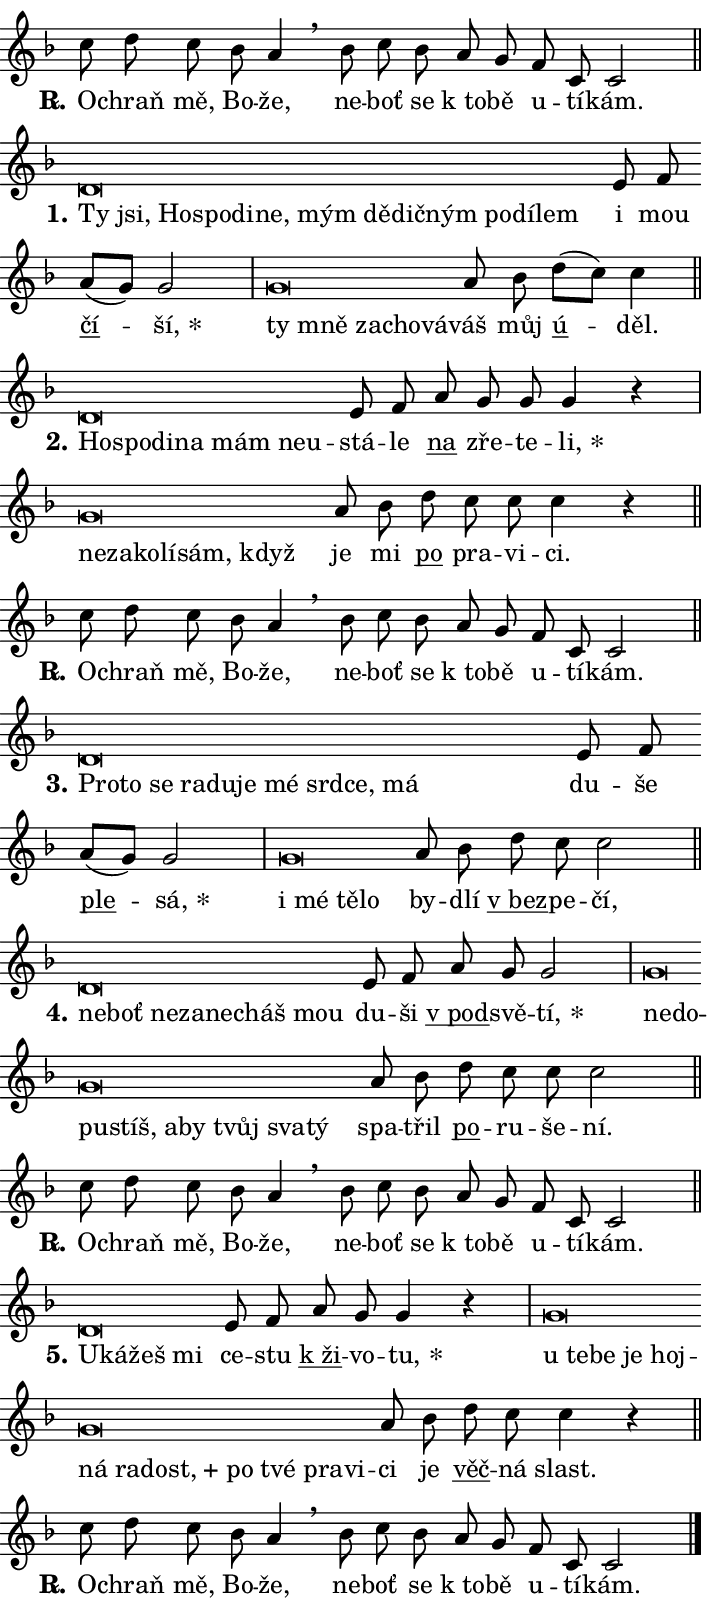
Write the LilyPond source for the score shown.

\version "2.24.0"
\header { tagline = "" }
\paper {
  indent = 0\cm
  top-margin = 0\cm
  right-margin = 0.13\cm % to fit lyric hyphens
  bottom-margin = 0\cm
  left-margin = 0\cm
  paper-width = 12\cm
  page-breaking = #ly:one-page-breaking
  system-system-spacing.basic-distance = #11
  score-system-spacing.basic-distance = #11
  ragged-last = ##f
}


%% Author: Thomas Morley
%% https://lists.gnu.org/archive/html/lilypond-user/2020-05/msg00002.html
#(define (line-position grob)
"Returns position of @var[grob} in current system:
   @code{'start}, if at first time-step
   @code{'end}, if at last time-step
   @code{'middle} otherwise
"
  (let* ((col (ly:item-get-column grob))
         (ln (ly:grob-object col 'left-neighbor))
         (rn (ly:grob-object col 'right-neighbor))
         (col-to-check-left (if (ly:grob? ln) ln col))
         (col-to-check-right (if (ly:grob? rn) rn col))
         (break-dir-left
           (and
             (ly:grob-property col-to-check-left 'non-musical #f)
             (ly:item-break-dir col-to-check-left)))
         (break-dir-right
           (and
             (ly:grob-property col-to-check-right 'non-musical #f)
             (ly:item-break-dir col-to-check-right))))
        (cond ((eqv? 1 break-dir-left) 'start)
              ((eqv? -1 break-dir-right) 'end)
              (else 'middle))))

#(define (tranparent-at-line-position vctor)
  (lambda (grob)
  "Relying on @code{line-position} select the relevant enry from @var{vctor}.
Used to determine transparency,"
    (case (line-position grob)
      ((end) (not (vector-ref vctor 0)))
      ((middle) (not (vector-ref vctor 1)))
      ((start) (not (vector-ref vctor 2))))))

noteHeadBreakVisibility =
#(define-music-function (break-visibility)(vector?)
"Makes @code{NoteHead}s transparent relying on @var{break-visibility}"
#{
  \override NoteHead.transparent =
    #(tranparent-at-line-position break-visibility)
#})

#(define delete-ledgers-for-transparent-note-heads
  (lambda (grob)
    "Reads whether a @code{NoteHead} is transparent.
If so this @code{NoteHead} is removed from @code{'note-heads} from
@var{grob}, which is supposed to be @code{LedgerLineSpanner}.
As a result ledgers are not printed for this @code{NoteHead}"
    (let* ((nhds-array (ly:grob-object grob 'note-heads))
           (nhds-list
             (if (ly:grob-array? nhds-array)
                 (ly:grob-array->list nhds-array)
                 '()))
           ;; Relies on the transparent-property being done before
           ;; Staff.LedgerLineSpanner.after-line-breaking is executed.
           ;; This is fragile ...
           (to-keep
             (remove
               (lambda (nhd)
                 (ly:grob-property nhd 'transparent #f))
               nhds-list)))
      ;; TODO find a better method to iterate over grob-arrays, similiar
      ;; to filter/remove etc for lists
      ;; For now rebuilt from scratch
      (set! (ly:grob-object grob 'note-heads)  '())
      (for-each
        (lambda (nhd)
          (ly:pointer-group-interface::add-grob grob 'note-heads nhd))
        to-keep))))

squashNotes = {
  \override NoteHead.X-extent = #'(-0.2 . 0.2)
  \override NoteHead.Y-extent = #'(-0.75 . 0)
  \override NoteHead.stencil =
    #(lambda (grob)
       (let ((pos (ly:grob-property grob 'staff-position)))
         (begin
           (if (< pos -7) (display "ERROR: Lower brevis then expected\n") (display ""))
           (if (<= pos -6) ly:text-interface::print ly:note-head::print))))
}
unSquashNotes = {
  \revert NoteHead.X-extent
  \revert NoteHead.Y-extent
  \revert NoteHead.stencil
}

hideNotes = \noteHeadBreakVisibility #begin-of-line-visible
unHideNotes = \noteHeadBreakVisibility #all-visible

% work-around for resetting accidentals
% https://lilypond.org/doc/v2.23/Documentation/notation/displaying-rhythms#unmetered-music
cadenzaMeasure = {
  \cadenzaOff
  \partial 1024 s1024
  \cadenzaOn
}

#(define-markup-command (accent layout props text) (markup?)
  "Underline accented syllable"
  (interpret-markup layout props
    #{\markup \override #'(offset . 4.3) \underline { #text }#}))

responsum = \markup \concat {
  "R" \hspace #-1.05 \path #0.1 #'((moveto 0 0.07) (lineto 0.9 0.8)) \hspace #0.05 "."
}

spaceSize = #0.6828661417322834 % exact space size for TeX Gyre Schola

\layout {
  \context {
    \Staff
    \remove "Time_signature_engraver"
    \override LedgerLineSpanner.after-line-breaking = #delete-ledgers-for-transparent-note-heads
  }
  \context {
    \Lyrics {
      \override LyricSpace.minimum-distance = \spaceSize
      \override LyricText.font-name = #"TeX Gyre Schola"
      \override LyricText.font-size = 1
      \override StanzaNumber.font-name = #"TeX Gyre Schola Bold"
      \override StanzaNumber.font-size = 1
    }
  }
  \context {
    \Score 
    \override NoteHead.text =
      #(lambda (grob) 
        (let ((pos (ly:grob-property grob 'staff-position)))
          #{\markup {
            \combine
              \halign #-0.55 \raise #(if (= pos -6) 0 0.5) \override #'(thickness . 2) \draw-line #'(3.2 . 0)
              \musicglyph "noteheads.sM1"
          }#}))
  }
}

% magnetic-lyrics.ily
%
%   written by
%     Jean Abou Samra <jean@abou-samra.fr>
%     Werner Lemberg <wl@gnu.org>
%
%   adapted by
%     Jiri Hon <jiri.hon@gmail.com>
%
% Version 2022-Apr-15

% https://www.mail-archive.com/lilypond-user@gnu.org/msg149350.html

#(define (Left_hyphen_pointer_engraver context)
   "Collect syllable-hyphen-syllable occurrences in lyrics and store
them in properties.  This engraver only looks to the left.  For
example, if the lyrics input is @code{foo -- bar}, it does the
following.

@itemize @bullet
@item
Set the @code{text} property of the @code{LyricHyphen} grob between
@q{foo} and @q{bar} to @code{foo}.

@item
Set the @code{left-hyphen} property of the @code{LyricText} grob with
text @q{foo} to the @code{LyricHyphen} grob between @q{foo} and
@q{bar}.
@end itemize

Use this auxiliary engraver in combination with the
@code{lyric-@/text::@/apply-@/magnetic-@/offset!} hook."
   (let ((hyphen #f)
         (text #f))
     (make-engraver
      (acknowledgers
       ((lyric-syllable-interface engraver grob source-engraver)
        (set! text grob)))
      (end-acknowledgers
       ((lyric-hyphen-interface engraver grob source-engraver)
        ;(when (not (grob::has-interface grob 'lyric-space-interface))
          (set! hyphen grob)));)
      ((stop-translation-timestep engraver)
       (when (and text hyphen)
         (ly:grob-set-object! text 'left-hyphen hyphen))
       (set! text #f)
       (set! hyphen #f)))))

#(define (lyric-text::apply-magnetic-offset! grob)
   "If the space between two syllables is less than the value in
property @code{LyricText@/.details@/.squash-threshold}, move the right
syllable to the left so that it gets concatenated with the left
syllable.

Use this function as a hook for
@code{LyricText@/.after-@/line-@/breaking} if the
@code{Left_@/hyphen_@/pointer_@/engraver} is active."
   (let ((hyphen (ly:grob-object grob 'left-hyphen #f)))
     (when hyphen
       (let ((left-text (ly:spanner-bound hyphen LEFT)))
         (when (grob::has-interface left-text 'lyric-syllable-interface)
           (let* ((common (ly:grob-common-refpoint grob left-text X))
                  (this-x-ext (ly:grob-extent grob common X))
                  (left-x-ext
                   (begin
                     ;; Trigger magnetism for left-text.
                     (ly:grob-property left-text 'after-line-breaking)
                     (ly:grob-extent left-text common X)))
                  ;; `delta` is the gap width between two syllables.
                  (delta (- (interval-start this-x-ext)
                            (interval-end left-x-ext)))
                  (details (ly:grob-property grob 'details))
                  (threshold (assoc-get 'squash-threshold details 0.2)))
             (when (< delta threshold)
               (let* (;; We have to manipulate the input text so that
                      ;; ligatures crossing syllable boundaries are not
                      ;; disabled.  For languages based on the Latin
                      ;; script this is essentially a beautification.
                      ;; However, for non-Western scripts it can be a
                      ;; necessity.
                      (lt (ly:grob-property left-text 'text))
                      (rt (ly:grob-property grob 'text))
                      (is-space (grob::has-interface hyphen 'lyric-space-interface))
                      (space (if is-space " " ""))
                      (extra-delta (if is-space spaceSize 0))
                      ;; Append new syllable.
                      (ltrt-space (if (and (string? lt) (string? rt))
                                (string-append lt space rt)
                                (make-concat-markup (list lt space rt))))
                      ;; Right-align `ltrt` to the right side.
                      (ltrt-space-markup (grob-interpret-markup
                               grob
                               (make-translate-markup
                                (cons (interval-length this-x-ext) 0)
                                (make-right-align-markup ltrt-space)))))
                 (begin
                   ;; Don't print `left-text`.
                   (ly:grob-set-property! left-text 'stencil #f)
                   ;; Set text and stencil (which holds all collected
                   ;; syllables so far) and shift it to the left.
                   (ly:grob-set-property! grob 'text ltrt-space)
                   (ly:grob-set-property! grob 'stencil ltrt-space-markup)
                   (ly:grob-translate-axis! grob (- (- delta extra-delta)) X))))))))))


#(define (lyric-hyphen::displace-bounds-first grob)
   ;; Make very sure this callback isn't triggered too early.
   (let ((left (ly:spanner-bound grob LEFT))
         (right (ly:spanner-bound grob RIGHT)))
     (ly:grob-property left 'after-line-breaking)
     (ly:grob-property right 'after-line-breaking)
     (ly:lyric-hyphen::print grob)))

squashThreshold = #0.4

\layout {
  \context {
    \Lyrics
    \consists #Left_hyphen_pointer_engraver
    \override LyricText.after-line-breaking =
      #lyric-text::apply-magnetic-offset!
    \override LyricHyphen.stencil = #lyric-hyphen::displace-bounds-first
    \override LyricText.details.squash-threshold = \squashThreshold
    \override LyricHyphen.minimum-distance = 0
    \override LyricHyphen.minimum-length = \squashThreshold
  }
}

squashText = \override LyricText.details.squash-threshold = 9999
unSquashText = \override LyricText.details.squash-threshold = \squashThreshold

leftText = \override LyricText.self-alignment-X = #LEFT
unLeftText = \revert LyricText.self-alignment-X

starOffset = #(lambda (grob) 
                (let ((x_offset (ly:self-alignment-interface::aligned-on-x-parent grob)))
                  (if (= x_offset 0) 0 (+ x_offset 1.2))))

star = #(define-music-function (syllable)(string?)
"Append star separator at the end of a syllable"
#{
  \once \override LyricText.X-offset = #starOffset
  \lyricmode { \markup {
    #syllable
    \override #'((font-name . "TeX Gyre Schola Bold")) \hspace #0.2 \lower #0.65 \larger "*"
  } }
#})

starAccent = #(define-music-function (syllable)(string?)
"Append star separator at the end of a syllable and make accent"
#{
  \once \override LyricText.X-offset = #starOffset
  \lyricmode { \markup {
    \accent #syllable
    \override #'((font-name . "TeX Gyre Schola Bold")) \hspace #0.2 \lower #0.65 \larger "*"
  } }
#})

breath = #(define-music-function (syllable)(string?)
"Append breathing indicator at the end of a syllable"
#{
  \lyricmode { \markup { #syllable "+" } }
#})

optionalBreath = #(define-music-function (syllable)(string?)
"Append optional breathing indicator at the end of a syllable"
#{
  \lyricmode { \markup { #syllable "(+)" } }
#})


\score {
    <<
        \new Voice = "melody" { \cadenzaOn \key f \major \relative { c''8 d c bes a4 \breathe \bar "" bes8 c bes \bar "" a g \bar "" f c c2 \cadenzaMeasure \bar "||" \break } }
        \new Lyrics \lyricsto "melody" { \lyricmode { \set stanza = \responsum
O -- chraň mě, Bo -- že, ne -- boť se "k to" -- bě u -- tí -- kám. } }
    >>
    \layout {}
}

\score {
    <<
        \new Voice = "melody" { \cadenzaOn \key f \major \relative { \squashNotes d'\breve*1/16 \hideNotes \breve*1/16 \bar "" \breve*1/16 \bar "" \breve*1/16 \bar "" \breve*1/16 \bar "" \breve*1/16 \bar "" \breve*1/16 \bar "" \breve*1/16 \bar "" \breve*1/16 \bar "" \breve*1/16 \bar "" \breve*1/16 \bar "" \breve*1/16 \breve*1/16 \bar "" \unHideNotes \unSquashNotes e8 f \bar "" a[( g)] g2 \cadenzaMeasure \bar "|" \squashNotes g\breve*1/16 \hideNotes \breve*1/16 \bar "" \breve*1/16 \bar "" \breve*1/16 \breve*1/16 \bar "" \unHideNotes \unSquashNotes a8 bes \bar "" d[( c)] c4 \cadenzaMeasure \bar "||" \break } }
        \new Lyrics \lyricsto "melody" { \lyricmode { \set stanza = "1."
\leftText Ty \squashText jsi, Ho -- spo -- di -- ne, mým dě -- dič -- ným po -- dí -- lem \unLeftText \unSquashText i mou \markup \accent čí -- \star ší, \leftText ty \squashText mně za -- cho -- vá -- \unLeftText \unSquashText váš můj \markup \accent ú -- děl. } }
    >>
    \layout {}
}

\score {
    <<
        \new Voice = "melody" { \cadenzaOn \key f \major \relative { \squashNotes d'\breve*1/16 \hideNotes \breve*1/16 \bar "" \breve*1/16 \bar "" \breve*1/16 \bar "" \breve*1/16 \bar "" \breve*1/16 \breve*1/16 \bar "" \unHideNotes \unSquashNotes e8 f \bar "" a g g g4 r \cadenzaMeasure \bar "|" \squashNotes g\breve*1/16 \hideNotes \breve*1/16 \bar "" \breve*1/16 \bar "" \breve*1/16 \bar "" \breve*1/16 \breve*1/16 \bar "" \unHideNotes \unSquashNotes a8 bes \bar "" d c c c4 r \cadenzaMeasure \bar "||" \break } }
        \new Lyrics \lyricsto "melody" { \lyricmode { \set stanza = "2."
\leftText Ho -- \squashText spo -- di -- na mám ne -- u -- \unLeftText \unSquashText stá -- le \markup \accent na zře -- te -- \star li, \leftText ne -- \squashText za -- ko -- lí -- sám, když \unLeftText \unSquashText je mi \markup \accent po pra -- vi -- ci. } }
    >>
    \layout {}
}

\score {
    <<
        \new Voice = "melody" { \cadenzaOn \key f \major \relative { c''8 d c bes a4 \breathe \bar "" bes8 c bes \bar "" a g \bar "" f c c2 \cadenzaMeasure \bar "||" \break } }
        \new Lyrics \lyricsto "melody" { \lyricmode { \set stanza = \responsum
O -- chraň mě, Bo -- že, ne -- boť se "k to" -- bě u -- tí -- kám. } }
    >>
    \layout {}
}

\score {
    <<
        \new Voice = "melody" { \cadenzaOn \key f \major \relative { \squashNotes d'\breve*1/16 \hideNotes \breve*1/16 \bar "" \breve*1/16 \bar "" \breve*1/16 \bar "" \breve*1/16 \bar "" \breve*1/16 \bar "" \breve*1/16 \bar "" \breve*1/16 \bar "" \breve*1/16 \breve*1/16 \bar "" \unHideNotes \unSquashNotes e8 f \bar "" a[( g)] g2 \cadenzaMeasure \bar "|" \squashNotes g\breve*1/16 \hideNotes \breve*1/16 \bar "" \breve*1/16 \breve*1/16 \bar "" \unHideNotes \unSquashNotes a8 bes \bar "" d c c2 \cadenzaMeasure \bar "||" \break } }
        \new Lyrics \lyricsto "melody" { \lyricmode { \set stanza = "3."
\leftText Pro -- \squashText to se ra -- du -- je mé srd -- ce, má \unLeftText \unSquashText du -- še \markup \accent ple -- \star sá, \leftText i \squashText mé tě -- lo \unLeftText \unSquashText by -- dlí \markup \accent "v bez" -- pe -- čí, } }
    >>
    \layout {}
}

\score {
    <<
        \new Voice = "melody" { \cadenzaOn \key f \major \relative { \squashNotes d'\breve*1/16 \hideNotes \breve*1/16 \bar "" \breve*1/16 \bar "" \breve*1/16 \bar "" \breve*1/16 \bar "" \breve*1/16 \breve*1/16 \bar "" \unHideNotes \unSquashNotes e8 f \bar "" a g g2 \cadenzaMeasure \bar "|" \squashNotes g\breve*1/16 \hideNotes \breve*1/16 \bar "" \breve*1/16 \bar "" \breve*1/16 \bar "" \breve*1/16 \bar "" \breve*1/16 \bar "" \breve*1/16 \bar "" \breve*1/16 \breve*1/16 \bar "" \unHideNotes \unSquashNotes a8 bes \bar "" d c c c2 \cadenzaMeasure \bar "||" \break } }
        \new Lyrics \lyricsto "melody" { \lyricmode { \set stanza = "4."
\leftText ne -- \squashText boť ne -- za -- ne -- cháš mou \unLeftText \unSquashText du -- ši \markup \accent "v pod" -- svě -- \star tí, \leftText ne -- \squashText do -- pu -- stíš, a -- by tvůj sva -- tý \unLeftText \unSquashText spa -- třil \markup \accent po -- ru -- še -- ní. } }
    >>
    \layout {}
}

\score {
    <<
        \new Voice = "melody" { \cadenzaOn \key f \major \relative { c''8 d c bes a4 \breathe \bar "" bes8 c bes \bar "" a g \bar "" f c c2 \cadenzaMeasure \bar "||" \break } }
        \new Lyrics \lyricsto "melody" { \lyricmode { \set stanza = \responsum
O -- chraň mě, Bo -- že, ne -- boť se "k to" -- bě u -- tí -- kám. } }
    >>
    \layout {}
}

\score {
    <<
        \new Voice = "melody" { \cadenzaOn \key f \major \relative { \squashNotes d'\breve*1/16 \hideNotes \breve*1/16 \bar "" \breve*1/16 \breve*1/16 \bar "" \unHideNotes \unSquashNotes e8 f \bar "" a g g4 r \cadenzaMeasure \bar "|" \squashNotes g\breve*1/16 \hideNotes \breve*1/16 \bar "" \breve*1/16 \bar "" \breve*1/16 \bar "" \breve*1/16 \bar "" \breve*1/16 \bar "" \breve*1/16 \bar "" \breve*1/16 \bar "" \breve*1/16 \bar "" \breve*1/16 \bar "" \breve*1/16 \breve*1/16 \bar "" \unHideNotes \unSquashNotes a8 bes \bar "" d c c4 r \cadenzaMeasure \bar "||" \break } }
        \new Lyrics \lyricsto "melody" { \lyricmode { \set stanza = "5."
\leftText U -- \squashText ká -- žeš mi \unLeftText \unSquashText ce -- stu \markup \accent "k ži" -- vo -- \star tu, \leftText u \squashText te -- be je hoj -- ná ra -- \breath "dost," po tvé pra -- vi -- \unLeftText \unSquashText ci je \markup \accent věč -- ná slast. } }
    >>
    \layout {}
}

\score {
    <<
        \new Voice = "melody" { \cadenzaOn \key f \major \relative { c''8 d c bes a4 \breathe \bar "" bes8 c bes \bar "" a g \bar "" f c c2 \cadenzaMeasure \bar "||" \break } \bar "|." }
        \new Lyrics \lyricsto "melody" { \lyricmode { \set stanza = \responsum
O -- chraň mě, Bo -- že, ne -- boť se "k to" -- bě u -- tí -- kám. } }
    >>
    \layout {}
}
